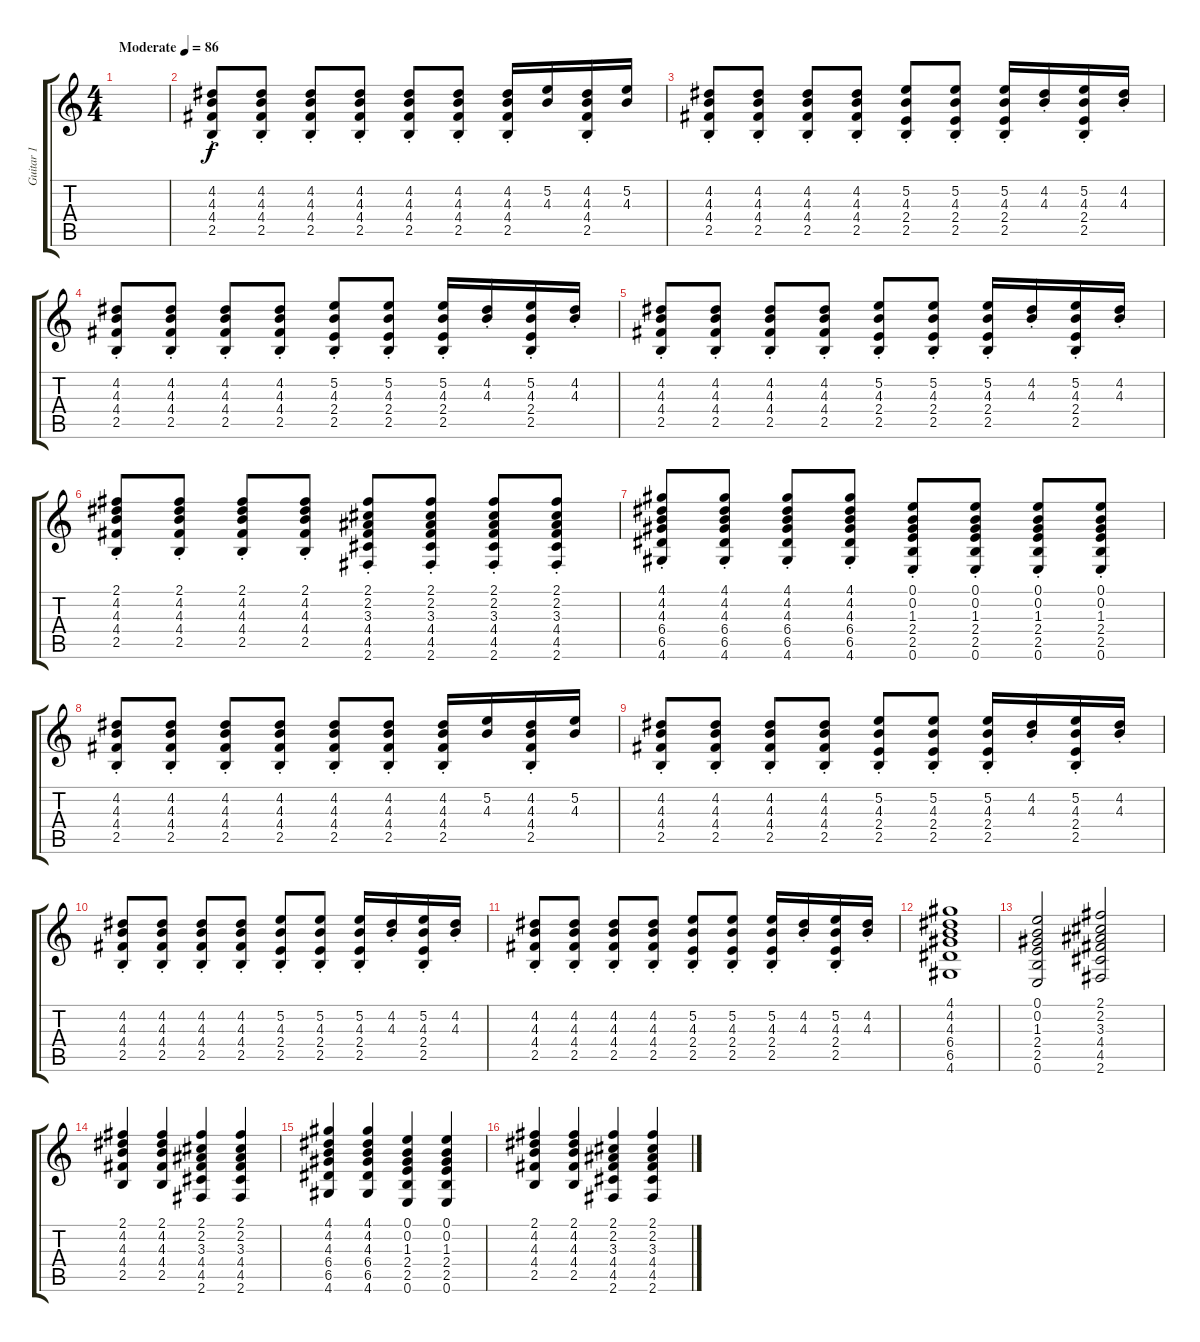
\track ("Guitar 1" "Guitar 1") {instrument overdrivenguitar}
\staff {score tabs}
\tuning (E4 B3 G3 D3 A2 E2) {hide}
\ts (4 4)
\tempo (86 "Moderate")
\clef g2
\ks c
|
(4.2{st} 4.3{st} 4.4{st} 2.5{st}).8 (4.2{st} 4.3{st} 4.4{st} 2.5{st}).8 (4.2{st} 4.3{st} 4.4{st} 2.5{st}).8 (4.2{st} 4.3{st} 4.4{st} 2.5{st}).8 (4.2{st} 4.3{st} 4.4{st} 2.5{st}).8 (4.2{st} 4.3{st} 4.4{st} 2.5{st}).8 (4.2 4.3 4.4{st} 2.5{st}).16 (5.2 4.3).16 (4.2 4.3 4.4{st} 2.5{st}).16 (5.2 4.3).16 |
(4.2{st} 4.3{st} 4.4{st} 2.5{st}).8 (4.2{st} 4.3{st} 4.4{st} 2.5{st}).8 (4.2{st} 4.3{st} 4.4{st} 2.5{st}).8 (4.2{st} 4.3{st} 4.4{st} 2.5{st}).8 (5.2{st} 4.3{st} 2.4{st} 2.5{st}).8 (5.2{st} 4.3{st} 2.4{st} 2.5{st}).8 (5.2 4.3{st} 2.4{st} 2.5{st}).16 (4.2 4.3{st}).16 (5.2 4.3{st} 2.4 2.5).16 (4.2 4.3{st}).16 |
(4.2{st} 4.3{st} 4.4{st} 2.5{st}).8 (4.2{st} 4.3{st} 4.4{st} 2.5{st}).8 (4.2{st} 4.3{st} 4.4{st} 2.5{st}).8 (4.2{st} 4.3{st} 4.4{st} 2.5{st}).8 (5.2{st} 4.3{st} 2.4{st} 2.5{st}).8 (5.2{st} 4.3{st} 2.4{st} 2.5{st}).8 (5.2 4.3{st} 2.4{st} 2.5{st}).16 (4.2 4.3{st}).16 (5.2 4.3{st} 2.4 2.5).16 (4.2 4.3{st}).16 |
(4.2{st} 4.3{st} 4.4{st} 2.5{st}).8 (4.2{st} 4.3{st} 4.4{st} 2.5{st}).8 (4.2{st} 4.3{st} 4.4{st} 2.5{st}).8 (4.2{st} 4.3{st} 4.4{st} 2.5{st}).8 (5.2{st} 4.3{st} 2.4{st} 2.5{st}).8 (5.2{st} 4.3{st} 2.4{st} 2.5{st}).8 (5.2 4.3{st} 2.4{st} 2.5{st}).16 (4.2 4.3{st}).16 (5.2 4.3{st} 2.4 2.5).16 (4.2 4.3{st}).16 |
(2.1{st} 4.2{st} 4.3{st} 4.4{st} 2.5{st}).8 (2.1{st} 4.2{st} 4.3{st} 4.4{st} 2.5{st}).8 (2.1{st} 4.2{st} 4.3{st} 4.4{st} 2.5{st}).8 (2.1{st} 4.2{st} 4.3{st} 4.4{st} 2.5{st}).8 (2.1{st} 2.2{st} 3.3{st} 4.4{st} 4.5{st} 2.6{st}).8 (2.1{st} 2.2{st} 3.3{st} 4.4{st} 4.5{st} 2.6{st}).8 (2.1{st} 2.2{st} 3.3{st} 4.4{st} 4.5{st} 2.6{st}).8 (2.1{st} 2.2{st} 3.3{st} 4.4{st} 4.5{st} 2.6{st}).8 |
(4.1{st} 4.2{st} 4.3{st} 6.4{st} 6.5{st} 4.6{st}).8 (4.1{st} 4.2{st} 4.3{st} 6.4{st} 6.5{st} 4.6{st}).8 (4.1{st} 4.2{st} 4.3{st} 6.4{st} 6.5{st} 4.6{st}).8 (4.1{st} 4.2{st} 4.3{st} 6.4{st} 6.5{st} 4.6{st}).8 (0.1{st} 0.2{st} 1.3{st} 2.4{st} 2.5{st} 0.6{st}).8 (0.1{st} 0.2{st} 1.3{st} 2.4{st} 2.5{st} 0.6{st}).8 (0.1{st} 0.2{st} 1.3{st} 2.4{st} 2.5{st} 0.6{st}).8 (0.1{st} 0.2{st} 1.3{st} 2.4{st} 2.5{st} 0.6{st}).8 |
(4.2{st} 4.3{st} 4.4{st} 2.5{st}).8 (4.2{st} 4.3{st} 4.4{st} 2.5{st}).8 (4.2{st} 4.3{st} 4.4{st} 2.5{st}).8 (4.2{st} 4.3{st} 4.4{st} 2.5{st}).8 (4.2{st} 4.3{st} 4.4{st} 2.5{st}).8 (4.2{st} 4.3{st} 4.4{st} 2.5{st}).8 (4.2 4.3 4.4{st} 2.5{st}).16 (5.2 4.3).16 (4.2 4.3 4.4{st} 2.5{st}).16 (5.2 4.3).16 |
(4.2{st} 4.3{st} 4.4{st} 2.5{st}).8 (4.2{st} 4.3{st} 4.4{st} 2.5{st}).8 (4.2{st} 4.3{st} 4.4{st} 2.5{st}).8 (4.2{st} 4.3{st} 4.4{st} 2.5{st}).8 (5.2{st} 4.3{st} 2.4{st} 2.5{st}).8 (5.2{st} 4.3{st} 2.4{st} 2.5{st}).8 (5.2 4.3{st} 2.4{st} 2.5{st}).16 (4.2 4.3{st}).16 (5.2 4.3{st} 2.4 2.5).16 (4.2 4.3{st}).16 |
(4.2{st} 4.3{st} 4.4{st} 2.5{st}).8 (4.2{st} 4.3{st} 4.4{st} 2.5{st}).8 (4.2{st} 4.3{st} 4.4{st} 2.5{st}).8 (4.2{st} 4.3{st} 4.4{st} 2.5{st}).8 (5.2{st} 4.3{st} 2.4{st} 2.5{st}).8 (5.2{st} 4.3{st} 2.4{st} 2.5{st}).8 (5.2 4.3{st} 2.4{st} 2.5{st}).16 (4.2 4.3{st}).16 (5.2 4.3{st} 2.4 2.5).16 (4.2 4.3{st}).16 |
(4.2{st} 4.3{st} 4.4{st} 2.5{st}).8 (4.2{st} 4.3{st} 4.4{st} 2.5{st}).8 (4.2{st} 4.3{st} 4.4{st} 2.5{st}).8 (4.2{st} 4.3{st} 4.4{st} 2.5{st}).8 (5.2{st} 4.3{st} 2.4{st} 2.5{st}).8 (5.2{st} 4.3{st} 2.4{st} 2.5{st}).8 (5.2 4.3{st} 2.4{st} 2.5{st}).16 (4.2 4.3{st}).16 (5.2 4.3{st} 2.4 2.5).16 (4.2 4.3{st}).16 |
(4.1 4.2 4.3 6.4 6.5 4.6).1 |
(0.1 0.2 1.3 2.4 2.5 0.6).2 (2.1 2.2 3.3 4.4 4.5 2.6).2 |
(2.1 4.2 4.3 4.4 2.5).4 (2.1 4.2 4.3 4.4 2.5).4 (2.1 2.2 3.3 4.4 4.5 2.6).4 (2.1 2.2 3.3 4.4 4.5 2.6).4 |
(4.1 4.2 4.3 6.4 6.5 4.6).4 (4.1 4.2 4.3 6.4 6.5 4.6).4 (0.1 0.2 1.3 2.4 2.5 0.6).4 (0.1 0.2 1.3 2.4 2.5 0.6).4 |
(2.1 4.2 4.3 4.4 2.5).4 (2.1 4.2 4.3 4.4 2.5).4 (2.1 2.2 3.3 4.4 4.5 2.6).4 (2.1 2.2 3.3 4.4 4.5 2.6).4
